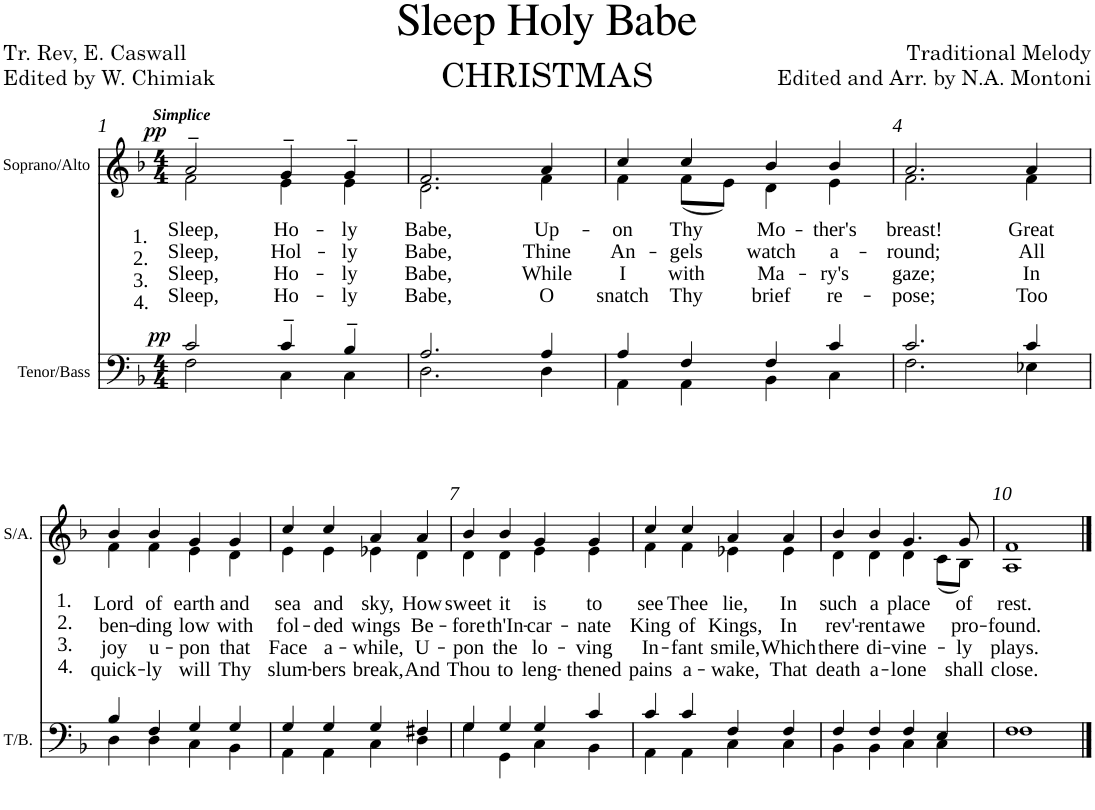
**kern	**dynam	**kern	**text	**text	**text	**text	**dynam
*part2	*part2	*part1	*part1	*part1	*part1	*part1	*part1
*staff2	*staff2	*staff1	*staff1	*staff1	*staff1	*staff1	*staff1
*I"Tenor/Bass	*	*I"Soprano/Alto	*	*	*	*	*
*I'T/B.	*	*I'S/A.	*	*	*	*	*
*clefF4	*	*clefG2	*	*	*	*	*
*k[b-]	*	*k[b-]	*	*	*	*	*
*M4/4	*	*M4/4	*	*	*	*	*
=1	=1	=1	=1	=1	=1	=1	=1
*^	*	*	*	*	*	*	*
!	!	!	!LO:TX:a:Bi:t=Simplice	!	!	!	!	!
!	!	!	!LO:TX:b:t=1.	!	!	!	!	!
!	!	!	!LO:TX:b:t=2.	!	!	!	!	!
!	!	!	!LO:TX:b:t=3.	!	!	!	!	!
!	!	!	!LO:TX:b:t=4.	!	!	!	!	!
!	!	!LO:DY:a	!	!LO:LY:b	!LO:LY:b	!LO:LY:b	!LO:LY:b	!LO:DY:a
*	*	*	*^	*	*	*	*	*
2c/	2F\	pp	2a~/	2f\	Sleep,	Sleep,	Sleep,	Sleep,	pp
!	!	!	!	!	!LO:LY:b	!LO:LY:b	!LO:LY:b	!LO:LY:b	!
4c~/	4C\	.	4g~/	4e\	Ho-	Hol-	Ho-	Ho-	.
!	!	!	!	!	!LO:LY:b	!LO:LY:b	!LO:LY:b	!LO:LY:b	!
4B-~/	4C\	.	4g~/	4e\	-ly	-ly	-ly	-ly	.
=2	=2	=2	=2	=2	=2	=2	=2	=2	=2
!	!	!	!	!	!LO:LY:b	!LO:LY:b	!LO:LY:b	!LO:LY:b	!
2.A/	2.D\	.	2.f/	2.d\	Babe,	Babe,	Babe,	Babe,	.
!	!	!	!	!	!LO:LY:b	!LO:LY:b	!LO:LY:b	!LO:LY:b	!
4A/	4D\	.	4a/	4f\	Up-	Thine	While	O	.
=3	=3	=3	=3	=3	=3	=3	=3	=3	=3
!	!	!	!	!	!LO:LY:b	!LO:LY:b	!LO:LY:b	!LO:LY:b	!
4A/	4AA\	.	4cc/	4f\	-on	An-	I	snatch	.
!	!	!	!	!	!LO:LY:b	!LO:LY:b	!LO:LY:b	!LO:LY:b	!
4F/	4AA\	.	4cc/	(8f\L	Thy	-gels	with	Thy	.
.	.	.	.	8e\J)	.	.	.	.	.
!	!	!	!	!	!LO:LY:b	!LO:LY:b	!LO:LY:b	!LO:LY:b	!
4F/	4BB-\	.	4b-/	4d\	Mo-	watch	Ma-	brief	.
!	!	!	!	!	!LO:LY:b	!LO:LY:b	!LO:LY:b	!LO:LY:b	!
4c/	4C\	.	4b-/	4e\	-ther's	a-	-ry's	re-	.
=4	=4	=4	=4	=4	=4	=4	=4	=4	=4
!	!	!	!	!	!LO:LY:b	!LO:LY:b	!LO:LY:b	!LO:LY:b	!
2.c/	2.F\	.	2.a/	2.f\	breast!	-round;	gaze;	-pose;	.
!	!	!	!	!	!LO:LY:b	!LO:LY:b	!LO:LY:b	!LO:LY:b	!
4c/	4E-X\	.	4a/	4f\	Great	All	In	Too	.
!!LO:LB:g=z	!!
=5	=5	=5	=5	=5	=5	=5	=5	=5	=5
!	!	!	!LO:TX:b:t=1.	!	!	!	!	!	!
!	!	!	!LO:TX:b:t=2.	!	!	!	!	!	!
!	!	!	!LO:TX:b:t=3.	!	!	!	!	!	!
!	!	!	!LO:TX:b:t=4.	!	!	!	!	!	!
!	!	!	!	!	!LO:LY:b	!LO:LY:b	!LO:LY:b	!LO:LY:b	!
4B-/	4D\	.	4b-/	4f\	Lord	ben-	joy	quick-	.
!	!	!	!	!	!LO:LY:b	!LO:LY:b	!LO:LY:b	!LO:LY:b	!
4F/	4D\	.	4b-/	4f\	of	-ding	u-	-ly	.
!	!	!	!	!	!LO:LY:b	!LO:LY:b	!LO:LY:b	!LO:LY:b	!
4G/	4C\	.	4g/	4e\	earth	low	-pon	will	.
!	!	!	!	!	!LO:LY:b	!LO:LY:b	!LO:LY:b	!LO:LY:b	!
4G/	4BB-\	.	4g/	4d\	and	with	that	Thy	.
=6	=6	=6	=6	=6	=6	=6	=6	=6	=6
!	!	!	!	!	!LO:LY:b	!LO:LY:b	!LO:LY:b	!LO:LY:b	!
4G/	4AA\	.	4cc/	4e\	sea	fol-	Face	slum-	.
!	!	!	!	!	!LO:LY:b	!LO:LY:b	!LO:LY:b	!LO:LY:b	!
4G/	4AA\	.	4cc/	4e\	and	-ded	a-	-bers	.
!	!	!	!	!	!LO:LY:b	!LO:LY:b	!LO:LY:b	!LO:LY:b	!
4G/	4C\	.	4a/	4e-X\	sky,	wings	-while,	break,	.
!	!	!	!	!	!LO:LY:b	!LO:LY:b	!LO:LY:b	!LO:LY:b	!
4F#X/	4D\	.	4a/	4d\	How	Be-	U-	And	.
=7	=7	=7	=7	=7	=7	=7	=7	=7	=7
!	!	!	!	!	!LO:LY:b	!LO:LY:b	!LO:LY:b	!LO:LY:b	!
4G/	4G\	.	4b-/	4d\	sweet	-fore	-pon	Thou	.
!	!	!	!	!	!LO:LY:b	!LO:LY:b	!LO:LY:b	!LO:LY:b	!
4G/	4GG\	.	4b-/	4d\	it	th'In-	the	to	.
!	!	!	!	!	!LO:LY:b	!LO:LY:b	!LO:LY:b	!LO:LY:b	!
4G/	4C\	.	4g/	4e\	is	-car-	lo-	leng-	.
!	!	!	!	!	!LO:LY:b	!LO:LY:b	!LO:LY:b	!LO:LY:b	!
4c/	4BB-\	.	4g/	4e\	to	-nate	-ving	-thened	.
=8	=8	=8	=8	=8	=8	=8	=8	=8	=8
!	!	!	!	!	!LO:LY:b	!LO:LY:b	!LO:LY:b	!LO:LY:b	!
4c/	4AA\	.	4cc/	4f\	see	King	In-	pains	.
!	!	!	!	!	!LO:LY:b	!LO:LY:b	!LO:LY:b	!LO:LY:b	!
4c/	4AA\	.	4cc/	4f\	Thee	of	-fant	a-	.
!	!	!	!	!	!LO:LY:b	!LO:LY:b	!LO:LY:b	!LO:LY:b	!
4F/	4C\	.	4a/	4e-X\	lie,	Kings,	smile,	-wake,	.
!	!	!	!	!	!LO:LY:b	!LO:LY:b	!LO:LY:b	!LO:LY:b	!
4F/	4C\	.	4a/	4e-\	In	In	Which	That	.
=9	=9	=9	=9	=9	=9	=9	=9	=9	=9
!	!	!	!	!	!LO:LY:b	!LO:LY:b	!LO:LY:b	!LO:LY:b	!
4F/	4BB-\	.	4b-/	4d\	such	rev'-	there	death	.
!	!	!	!	!	!LO:LY:b	!LO:LY:b	!LO:LY:b	!LO:LY:b	!
4F/	4BB-\	.	4b-/	4d\	a	-rent	di-	a-	.
!	!	!	!	!	!LO:LY:b	!LO:LY:b	!LO:LY:b	!LO:LY:b	!
4F/	4C\	.	4.g/	4d\	place	awe	-vine-	-lone	.
4E/	4C\	.	.	(8c\L	.	.	.	.	.
!	!	!	!	!	!LO:LY:b	!LO:LY:b	!LO:LY:b	!LO:LY:b	!
.	.	.	8g/	8B-\J)	of	pro-	-ly	shall	.
=10	=10	=10	=10	=10	=10	=10	=10	=10	=10
!	!	!	!	!	!LO:LY:b	!LO:LY:b	!LO:LY:b	!LO:LY:b	!
1F	1F	.	1f	1A	rest.	-found.	plays.	close.	.
*v	*v	*	*	*	*	*	*	*	*
*	*	*v	*v	*	*	*	*	*
==	==	==	==	==	==	==	==
*-	*-	*-	*-	*-	*-	*-	*-
